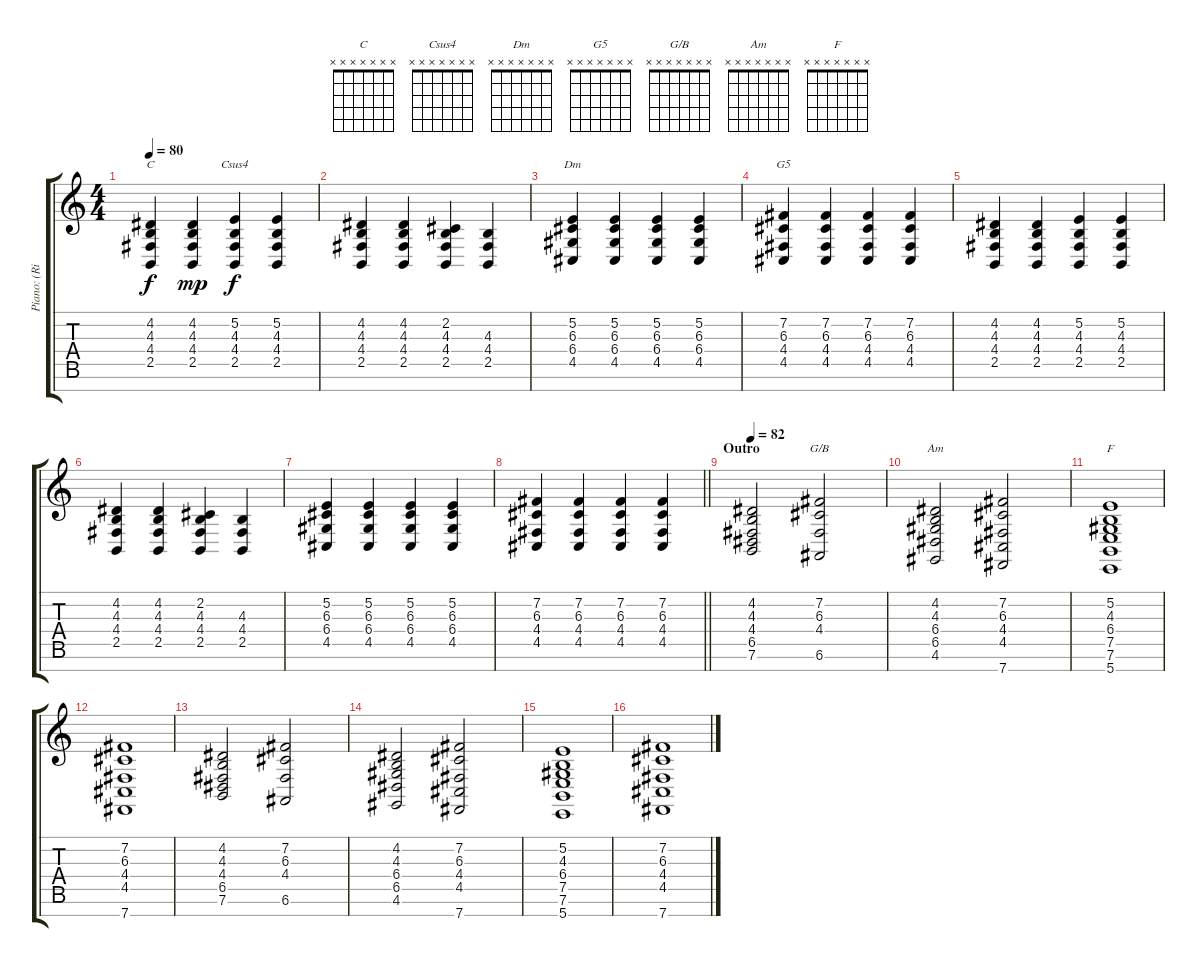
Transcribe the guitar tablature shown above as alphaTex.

\track ("Piano: (Right Hand)" "Piano: (Ri") {instrument acousticgrandpiano}
\staff {score tabs}
\tuning (F4 B3 G3 D3 A2 E2 B1) {hide}
\chord ("C" x x x x x x x)
\chord ("Csus4" x x x x x x x)
\chord ("Dm" x x x x x x x)
\chord ("G5" x x x x x x x)
\chord ("G/B" x x x x x x x)
\chord ("Am" x x x x x x x)
\chord ("F" x x x x x x x)
\ts (4 4)
\tempo 80
\clef g2
\ks c
(4.2 4.3 4.4 2.5).4{ch "C" dy f} (4.2 4.3 4.4 2.5).4{dy mp} (5.2 4.3 4.4 2.5).4{ch "Csus4" dy f} (5.2 4.3 4.4 2.5).4 |
(4.2 4.3 4.4 2.5).4 (4.2 4.3 4.4 2.5).4 (2.2 4.3 4.4 2.5).4 (4.3 4.4 2.5).4 |
(5.2 6.3 6.4 4.5).4{ch "Dm"} (5.2 6.3 6.4 4.5).4 (5.2 6.3 6.4 4.5).4 (5.2 6.3 6.4 4.5).4 |
(7.2 6.3 4.4 4.5).4{ch "G5"} (7.2 6.3 4.4 4.5).4 (7.2 6.3 4.4 4.5).4 (7.2 6.3 4.4 4.5).4 |
(4.2 4.3 4.4 2.5).4 (4.2 4.3 4.4 2.5).4 (5.2 4.3 4.4 2.5).4 (5.2 4.3 4.4 2.5).4 |
(4.2 4.3 4.4 2.5).4 (4.2 4.3 4.4 2.5).4 (2.2 4.3 4.4 2.5).4 (4.3 4.4 2.5).4 |
(5.2 6.3 6.4 4.5).4 (5.2 6.3 6.4 4.5).4 (5.2 6.3 6.4 4.5).4 (5.2 6.3 6.4 4.5).4 |
\barLineRight lightlight
(7.2 6.3 4.4 4.5).4 (7.2 6.3 4.4 4.5).4 (7.2 6.3 4.4 4.5).4 (7.2 6.3 4.4 4.5).4 |
\section ("" "Outro")
\tempo 82
(4.2 4.3 4.4 6.5 7.6).2 (7.2 6.3 4.4 6.6).2{ch "G/B"} |
(4.2 4.3 6.4 6.5 4.6).2{ch "Am"} (7.2 6.3 4.4 4.5 7.7).2 |
(5.2 4.3 6.4 7.5 7.6 5.7).1{ch "F"} |
(7.2 6.3 4.4 4.5 7.7).1 |
(4.2 4.3 4.4 6.5 7.6).2 (7.2 6.3 4.4 6.6).2 |
(4.2 4.3 6.4 6.5 4.6).2 (7.2 6.3 4.4 4.5 7.7).2 |
(5.2 4.3 6.4 7.5 7.6 5.7).1 |
(7.2 6.3 4.4 4.5 7.7).1
